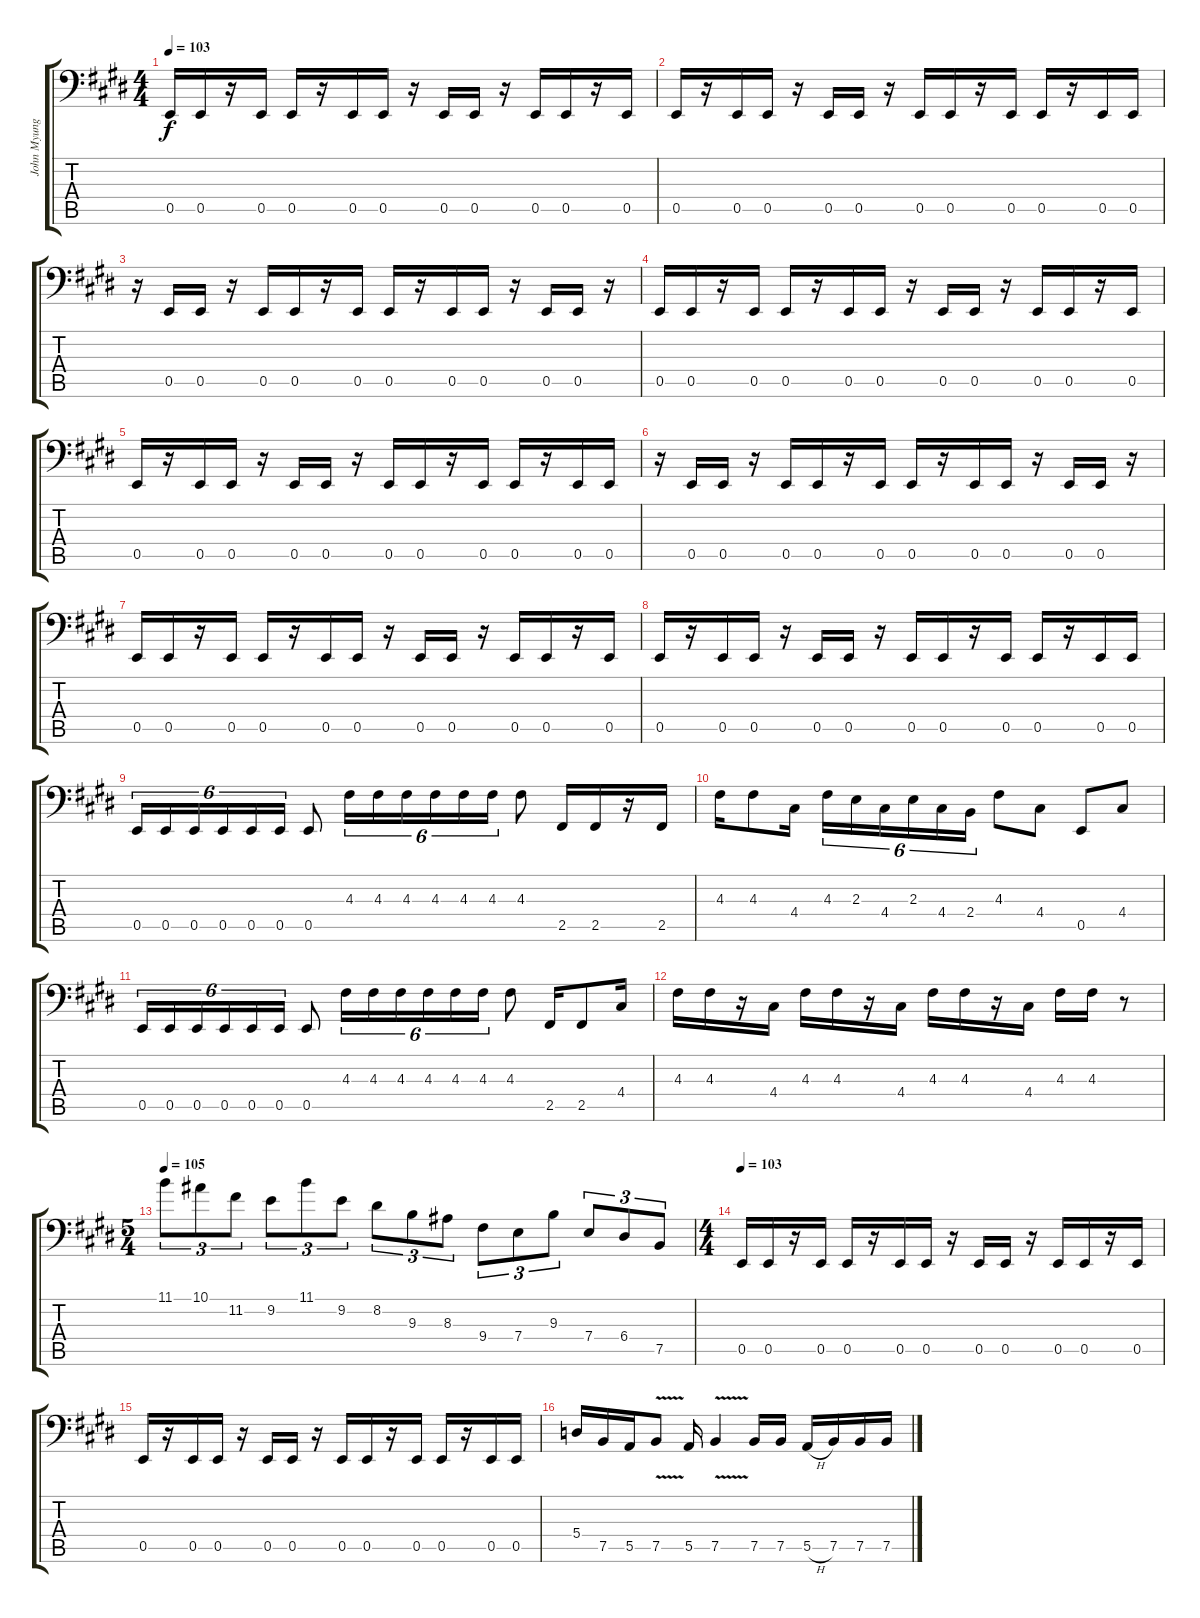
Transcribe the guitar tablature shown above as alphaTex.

\track ("John Myung" "John Myung") {instrument electricbassfinger}
\staff {score tabs}
\tuning (C3 G2 D2 A1 E1 B0) {hide}
\ts (4 4)
\tempo 103
\clef f4
\ks e
0.5.16{dy f} 0.5.16 r.16 0.5.16 0.5.16 r.16 0.5.16 0.5.16 r.16 0.5.16 0.5.16 r.16 0.5.16 0.5.16 r.16 0.5.16 |
0.5.16 r.16 0.5.16 0.5.16 r.16 0.5.16 0.5.16 r.16 0.5.16 0.5.16 r.16 0.5.16 0.5.16 r.16 0.5.16 0.5.16 |
r.16 0.5.16 0.5.16 r.16 0.5.16 0.5.16 r.16 0.5.16 0.5.16 r.16 0.5.16 0.5.16 r.16 0.5.16 0.5.16 r.16 |
0.5.16 0.5.16 r.16 0.5.16 0.5.16 r.16 0.5.16 0.5.16 r.16 0.5.16 0.5.16 r.16 0.5.16 0.5.16 r.16 0.5.16 |
0.5.16 r.16 0.5.16 0.5.16 r.16 0.5.16 0.5.16 r.16 0.5.16 0.5.16 r.16 0.5.16 0.5.16 r.16 0.5.16 0.5.16 |
r.16 0.5.16 0.5.16 r.16 0.5.16 0.5.16 r.16 0.5.16 0.5.16 r.16 0.5.16 0.5.16 r.16 0.5.16 0.5.16 r.16 |
0.5.16 0.5.16 r.16 0.5.16 0.5.16 r.16 0.5.16 0.5.16 r.16 0.5.16 0.5.16 r.16 0.5.16 0.5.16 r.16 0.5.16 |
0.5.16 r.16 0.5.16 0.5.16 r.16 0.5.16 0.5.16 r.16 0.5.16 0.5.16 r.16 0.5.16 0.5.16 r.16 0.5.16 0.5.16 |
0.5.16{tu (6 4)} 0.5.16{tu (6 4)} 0.5.16{tu (6 4)} 0.5.16{tu (6 4)} 0.5.16{tu (6 4)} 0.5.16{tu (6 4)} 0.5.8 4.3.16{tu (6 4)} 4.3.16{tu (6 4)} 4.3.16{tu (6 4)} 4.3.16{tu (6 4)} 4.3.16{tu (6 4)} 4.3.16{tu (6 4)} 4.3.8 2.5.16 2.5.16 r.16 2.5.16 |
4.3.16 4.3.8 4.4.16 4.3.16{tu (6 4)} 2.3.16{tu (6 4)} 4.4.16{tu (6 4)} 2.3.16{tu (6 4)} 4.4.16{tu (6 4)} 2.4.16{tu (6 4)} 4.3.8 4.4.8 0.5.8 4.4.8 |
0.5.16{tu (6 4)} 0.5.16{tu (6 4)} 0.5.16{tu (6 4)} 0.5.16{tu (6 4)} 0.5.16{tu (6 4)} 0.5.16{tu (6 4)} 0.5.8 4.3.16{tu (6 4)} 4.3.16{tu (6 4)} 4.3.16{tu (6 4)} 4.3.16{tu (6 4)} 4.3.16{tu (6 4)} 4.3.16{tu (6 4)} 4.3.8 2.5.16 2.5.8 4.4.16 |
4.3.16 4.3.16 r.16 4.4.16 4.3.16 4.3.16 r.16 4.4.16 4.3.16 4.3.16 r.16 4.4.16 4.3.16 4.3.16 r.8 |
\ts (5 4)
\tempo 105
11.1.8{tu (3 2)} 10.1.8{tu (3 2)} 11.2.8{tu (3 2)} 9.2.8{tu (3 2)} 11.1.8{tu (3 2)} 9.2.8{tu (3 2)} 8.2.8{tu (3 2)} 9.3.8{tu (3 2)} 8.3.8{tu (3 2)} 9.4.8{tu (3 2)} 7.4.8{tu (3 2)} 9.3.8{tu (3 2)} 7.4.8{tu (3 2)} 6.4.8{tu (3 2)} 7.5.8{tu (3 2)} |
\ts (4 4)
\tempo 103
0.5.16 0.5.16 r.16 0.5.16 0.5.16 r.16 0.5.16 0.5.16 r.16 0.5.16 0.5.16 r.16 0.5.16 0.5.16 r.16 0.5.16 |
0.5.16 r.16 0.5.16 0.5.16 r.16 0.5.16 0.5.16 r.16 0.5.16 0.5.16 r.16 0.5.16 0.5.16 r.16 0.5.16 0.5.16 |
5.4.16 7.5.16 5.5.16 7.5{v}.8 5.5.16 7.5{v}.4 7.5.16 7.5.16 5.5{h}.16 7.5.16 7.5.16 7.5.16
